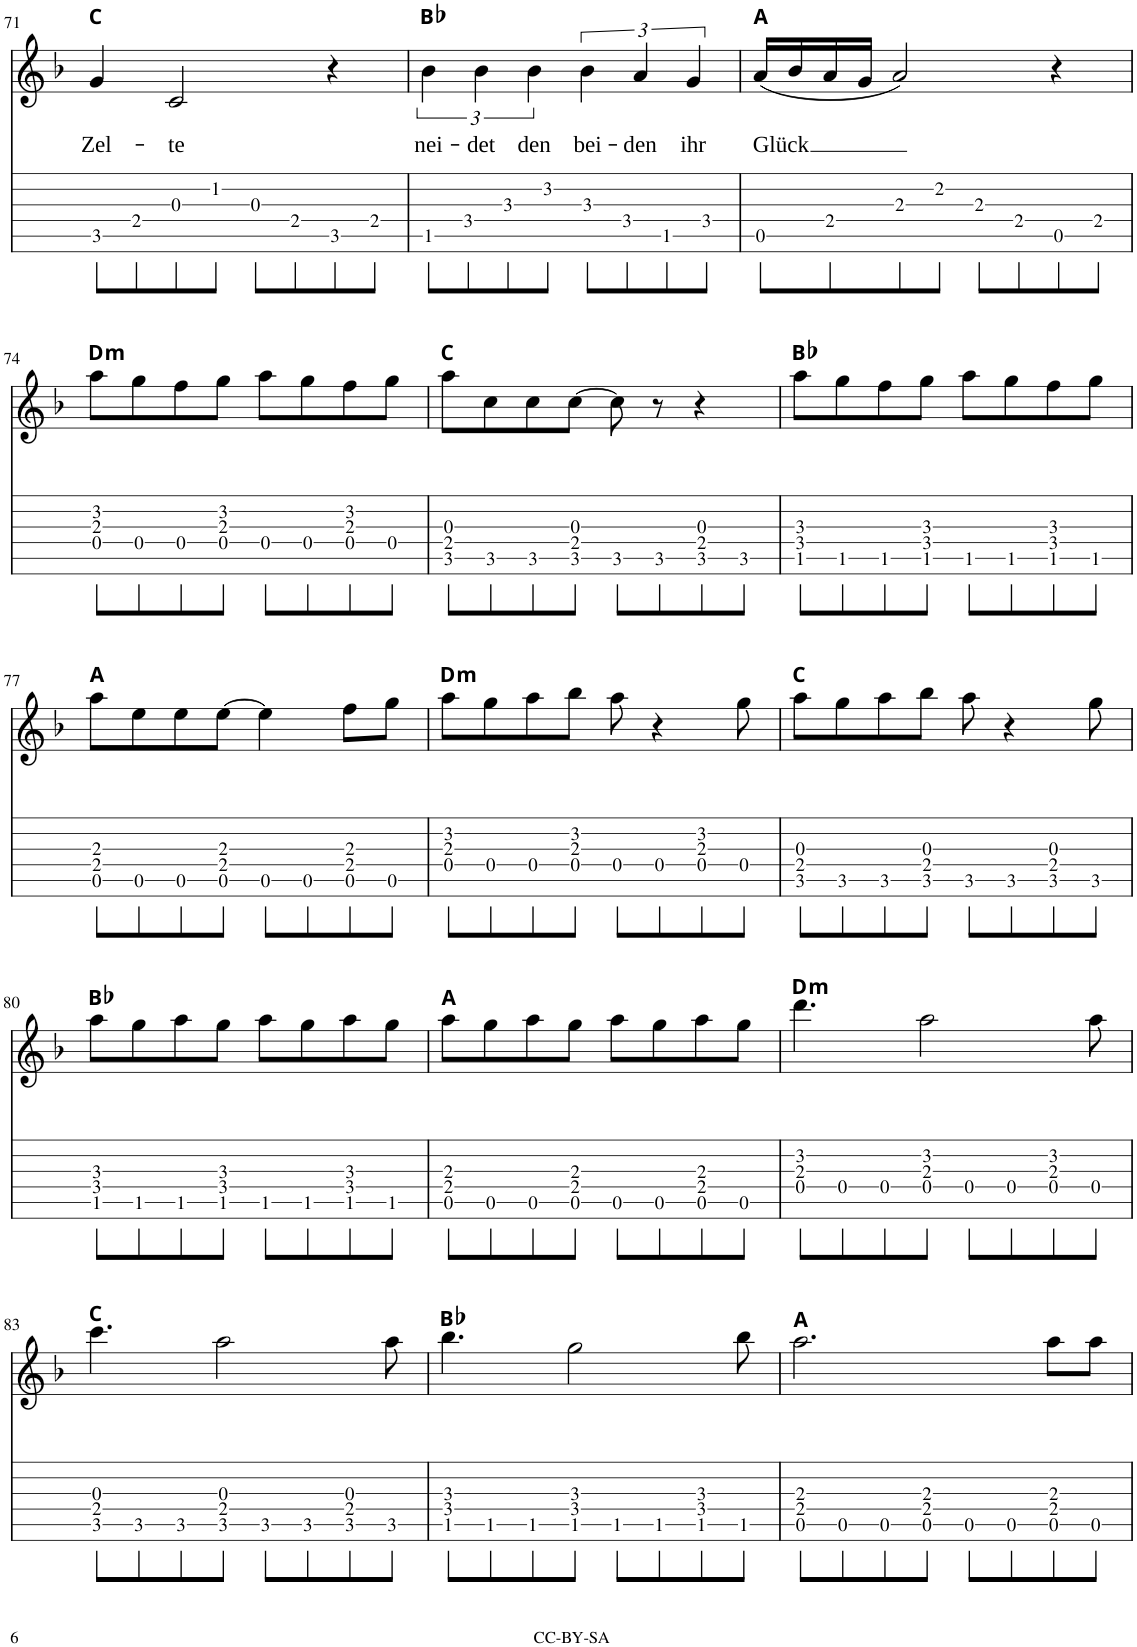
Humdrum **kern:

**kern	**kern	**text	**harte	**kern	**harte
*part3	*part2	*part2	*part2	*part1	*part1
*staff3	*staff2	*staff2	*	*staff1	*
*I"Klassische Gitarre [Tabulatur]	*I"Voice	*	*	*I"Tenor Recorder	*
*	*	*	*	*I'Rec	*
!!LO:PB:g=z
*	*clefG2	*	*	*clefG2	*
*k[b-]	*k[b-]	*	*	*k[b-]	*
*M4/4	*M4/4	*	*	*M4/4	*
=71	=71	=71	=71	=71	=71
!	!	!LO:LY:b	!	!	!
8C\L	4g/	Zel-	C:maj	1r	.
8E\	.	.	.	.	.
!	!	!LO:LY:b	!	!	!
8G\	2c/	-te	.	.	.
8c\J	.	.	.	.	.
8G\L	.	.	.	.	.
8E\	.	.	.	.	.
8C\	4r	.	.	.	.
8E\J	.	.	.	.	.
=72	=72	=72	=72	=72	=72
!	!	!LO:LY:b	!	!	!
8BB-\L	6b-\	nei-	Bb:maj	1r	.
8F\	.	.	.	.	.
!	!	!LO:LY:b	!	!	!
.	6b-\	-det	.	.	.
8B-\	.	.	.	.	.
!	!	!LO:LY:b	!	!	!
.	6b-\	den	.	.	.
8d\J	.	.	.	.	.
!	!	!LO:LY:b	!	!	!
8B-\L	6b-\	bei-	.	.	.
8F\	.	.	.	.	.
!	!	!LO:LY:b	!	!	!
.	6a/	-den	.	.	.
8BB-\	.	.	.	.	.
!	!	!LO:LY:b	!	!	!
.	6g/	ihr	.	.	.
8F\J	.	.	.	.	.
=73	=73	=73	=73	=73	=73
!	!	!LO:LY:b	!	!	!
8AA\L	(16a/LL	Glück	A:maj	1r	.
.	16b-/	.	.	.	.
8E\	16a/	.	.	.	.
.	16g/JJ	.	.	.	.
8A\	2a/)	.	.	.	.
8c#\J	.	.	.	.	.
8A\L	.	.	.	.	.
8E\	.	.	.	.	.
8AA\	4r	.	.	.	.
8E\J	.	.	.	.	.
!!LO:LB:g=z
=74	=74	=74	=74	=74	=74
!	!	!	!	!	!LO:H:kt=m
8D\ 8A\ 8d\L	1r	.	.	8aa\L	D:min
8D\	.	.	.	8gg\	.
8D\	.	.	.	8ff\	.
8D\ 8A\ 8d\J	.	.	.	8gg\J	.
8D\L	.	.	.	8aa\L	.
8D\	.	.	.	8gg\	.
8D\ 8A\ 8d\	.	.	.	8ff\	.
8D\J	.	.	.	8gg\J	.
=75	=75	=75	=75	=75	=75
8C\ 8E\ 8G\L	1r	.	.	8aa\L	C:maj
8C\	.	.	.	8cc\	.
8C\	.	.	.	8cc\	.
8C\ 8E\ 8G\J	.	.	.	[8cc\J	.
8C\L	.	.	.	8cc\]	.
8C\	.	.	.	8r	.
8C\ 8E\ 8G\	.	.	.	4r	.
8C\J	.	.	.	.	.
=76	=76	=76	=76	=76	=76
8BB-\ 8F\ 8B-\L	1r	.	.	8aa\L	Bb:maj
8BB-\	.	.	.	8gg\	.
8BB-\	.	.	.	8ff\	.
8BB-\ 8F\ 8B-\J	.	.	.	8gg\J	.
8BB-\L	.	.	.	8aa\L	.
8BB-\	.	.	.	8gg\	.
8BB-\ 8F\ 8B-\	.	.	.	8ff\	.
8BB-\J	.	.	.	8gg\J	.
!!LO:LB:g=z
=77	=77	=77	=77	=77	=77
8AA\ 8E\ 8A\L	1r	.	.	8aa\L	A:maj
8AA\	.	.	.	8ee\	.
8AA\	.	.	.	8ee\	.
8AA\ 8E\ 8A\J	.	.	.	[8ee\J	.
8AA\L	.	.	.	4ee\]	.
8AA\	.	.	.	.	.
8AA\ 8E\ 8A\	.	.	.	8ff\L	.
8AA\J	.	.	.	8gg\J	.
=78	=78	=78	=78	=78	=78
!	!	!	!	!	!LO:H:kt=m
8D\ 8A\ 8d\L	1r	.	.	8aa\L	D:min
8D\	.	.	.	8gg\	.
8D\	.	.	.	8aa\	.
8D\ 8A\ 8d\J	.	.	.	8bb-\J	.
8D\L	.	.	.	8aa\	.
8D\	.	.	.	4r	.
8D\ 8A\ 8d\	.	.	.	.	.
8D\J	.	.	.	8gg\	.
=79	=79	=79	=79	=79	=79
8C\ 8E\ 8G\L	1r	.	.	8aa\L	C:maj
8C\	.	.	.	8gg\	.
8C\	.	.	.	8aa\	.
8C\ 8E\ 8G\J	.	.	.	8bb-\J	.
8C\L	.	.	.	8aa\	.
8C\	.	.	.	4r	.
8C\ 8E\ 8G\	.	.	.	.	.
8C\J	.	.	.	8gg\	.
!!LO:LB:g=z
=80	=80	=80	=80	=80	=80
8BB-\ 8F\ 8B-\L	1r	.	.	8aa\L	Bb:maj
8BB-\	.	.	.	8gg\	.
8BB-\	.	.	.	8aa\	.
8BB-\ 8F\ 8B-\J	.	.	.	8gg\J	.
8BB-\L	.	.	.	8aa\L	.
8BB-\	.	.	.	8gg\	.
8BB-\ 8F\ 8B-\	.	.	.	8aa\	.
8BB-\J	.	.	.	8gg\J	.
=81	=81	=81	=81	=81	=81
8AA\ 8E\ 8A\L	1r	.	.	8aa\L	A:maj
8AA\	.	.	.	8gg\	.
8AA\	.	.	.	8aa\	.
8AA\ 8E\ 8A\J	.	.	.	8gg\J	.
8AA\L	.	.	.	8aa\L	.
8AA\	.	.	.	8gg\	.
8AA\ 8E\ 8A\	.	.	.	8aa\	.
8AA\J	.	.	.	8gg\J	.
=82	=82	=82	=82	=82	=82
!	!	!	!	!	!LO:H:kt=m
8D\ 8A\ 8d\L	1r	.	.	4.ddd\	D:min
8D\	.	.	.	.	.
8D\	.	.	.	.	.
8D\ 8A\ 8d\J	.	.	.	2aa\	.
8D\L	.	.	.	.	.
8D\	.	.	.	.	.
8D\ 8A\ 8d\	.	.	.	.	.
8D\J	.	.	.	8aa\	.
!!LO:LB:g=z
=83	=83	=83	=83	=83	=83
8C\ 8E\ 8G\L	1r	.	.	4.ccc\	C:maj
8C\	.	.	.	.	.
8C\	.	.	.	.	.
8C\ 8E\ 8G\J	.	.	.	2aa\	.
8C\L	.	.	.	.	.
8C\	.	.	.	.	.
8C\ 8E\ 8G\	.	.	.	.	.
8C\J	.	.	.	8aa\	.
=84	=84	=84	=84	=84	=84
8BB-\ 8F\ 8B-\L	1r	.	.	4.bb-\	Bb:maj
8BB-\	.	.	.	.	.
8BB-\	.	.	.	.	.
8BB-\ 8F\ 8B-\J	.	.	.	2gg\	.
8BB-\L	.	.	.	.	.
8BB-\	.	.	.	.	.
8BB-\ 8F\ 8B-\	.	.	.	.	.
8BB-\J	.	.	.	8bb-\	.
=85	=85	=85	=85	=85	=85
8AA\ 8E\ 8A\L	1r	.	.	2.aa\	A:maj
8AA\	.	.	.	.	.
8AA\	.	.	.	.	.
8AA\ 8E\ 8A\J	.	.	.	.	.
8AA\L	.	.	.	.	.
8AA\	.	.	.	.	.
8AA\ 8E\ 8A\	.	.	.	8aa\L	.
8AA\J	.	.	.	8aa\J	.
=	=	=	=	=	=
*-	*-	*-	*-	*-	*-
